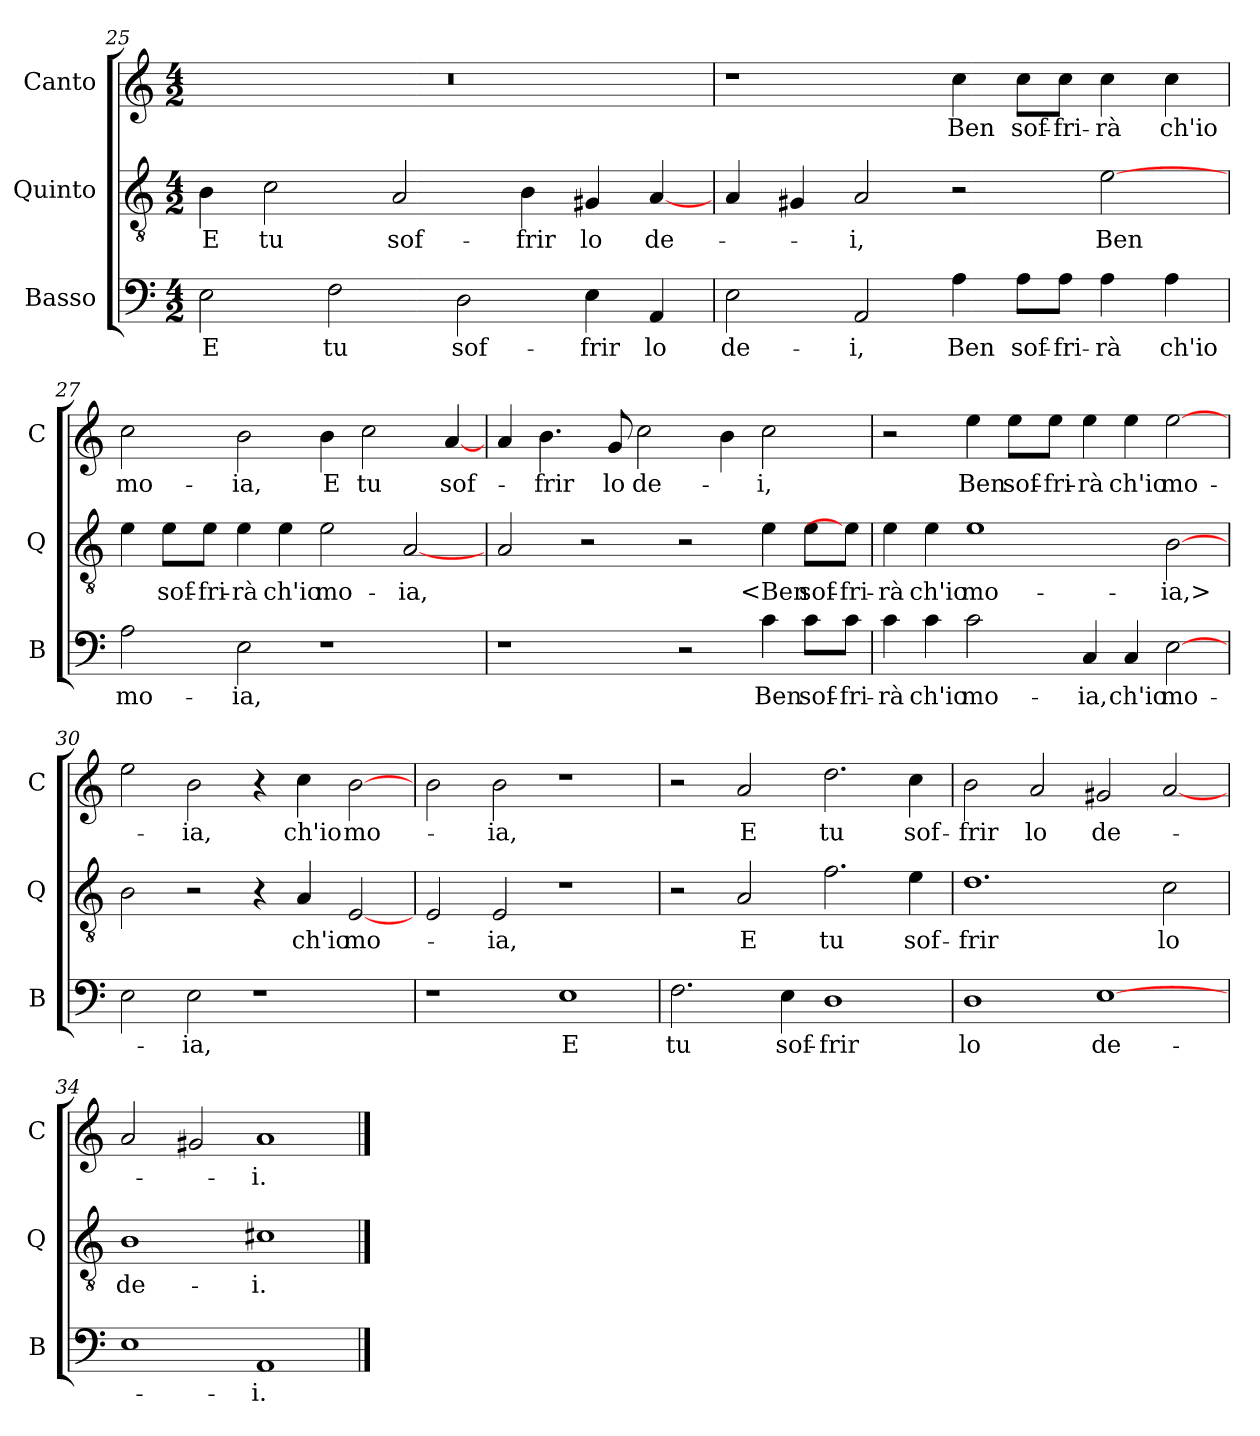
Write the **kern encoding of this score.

**kern	**text	**kern	**text	**kern	**text
*part3	*part3	*part2	*part2	*part1	*part1
*staff3	*staff3	*staff2	*staff2	*staff1	*staff1
*I"Basso	*	*I"Quinto	*	*I"Canto	*
*I'B	*	*I'Q	*	*I'C	*
*clefF4	*	*clefGv2	*	*clefG2	*
*k[]	*	*k[]	*	*k[]	*
*M4/2	*	*M4/2	*	*M4/2	*
=25	=25	=25	=25	=25	=25
2E	E	4B	E	0r	.
.	.	2c	tu	.	.
2F	tu	.	.	.	.
.	.	2A	sof-	.	.
2D	sof-	.	.	.	.
.	.	4B	-frir	.	.
4E	-frir	4G#X	lo	.	.
4AA	lo	[4A	de-	.	.
=26	=26	=26	=26	=26	=26
2E	de-	4A	.	1r	.
.	.	4G#X	.	.	.
2AA	-i,	2A	-i,	.	.
4A	Ben	2r	.	4cc	Ben
8AL	sof-	.	.	8ccL	sof-
8AJ	-fri-	.	.	8ccJ	-fri-
4A	-rà	[2e	Ben	4cc	-rà
4A	ch'io	.	.	4cc	ch'io
=27	=27	=27	=27	=27	=27
2A	mo-	4e	.	2cc	mo-
.	.	8eL	sof-	.	.
.	.	8eJ	-fri-	.	.
2E	-ia,	4e	-rà	2b	-ia,
.	.	4e	ch'io	.	.
1r	.	2e	mo-	4b	E
.	.	.	.	2cc	tu
.	.	[2A	-ia,	.	.
.	.	.	.	[4a	sof-
=28	=28	=28	=28	=28	=28
1r	.	2A	.	4a	.
.	.	.	.	4.b	-frir
.	.	2r	.	.	.
.	.	.	.	8g	lo
.	.	.	.	2cc	de-
2r	.	2r	.	.	.
.	.	.	.	4b	.
4c	Ben	4e	<Ben	2cc	-i,
8cL	sof-	8eL	sof-	.	.
8cJ	-fri-	8eJ]	-fri-	.	.
=29	=29	=29	=29	=29	=29
4c	-rà	4e	-rà	2r	.
4c	ch'io	4e	ch'io	.	.
2c	mo-	1e	mo-	4ee	Ben
.	.	.	.	8eeL	sof-
.	.	.	.	8eeJ	-fri-
4C	-ia,	.	.	4ee	-rà
4C	ch'io	.	.	4ee	ch'io
[2E	mo-	[2B	-ia,>	[2ee	mo-
=30	=30	=30	=30	=30	=30
2E	.	2B	.	2ee	.
2E	-ia,	2r	.	2b	-ia,
1r	.	4r	.	4r	.
.	.	4A	ch'io	4cc	ch'io
.	.	[2E	mo-	[2b	mo-
=31	=31	=31	=31	=31	=31
1r	.	2E	.	2b	.
.	.	2E	-ia,	2b	-ia,
1E	E	1r	.	1r	.
=32	=32	=32	=32	=32	=32
2.F	tu	2r	.	2r	.
.	.	2A	E	2a	E
4E	sof-	.	.	.	.
1D	-frir	2.f	tu	2.dd	tu
.	.	4e	sof-	4cc	sof-
=33	=33	=33	=33	=33	=33
1D	lo	1.d	-frir	2b	-frir
.	.	.	.	2a	lo
[1E	de-	.	.	2g#X	de-
.	.	2c	lo	[2a	.
=34	=34	=34	=34	=34	=34
1E	.	1B	de-	2a	.
.	.	.	.	2g#X	.
1AA	-i.	1c#X	-i.	1a	-i.
==	==	==	==	==	==
*-	*-	*-	*-	*-	*-
